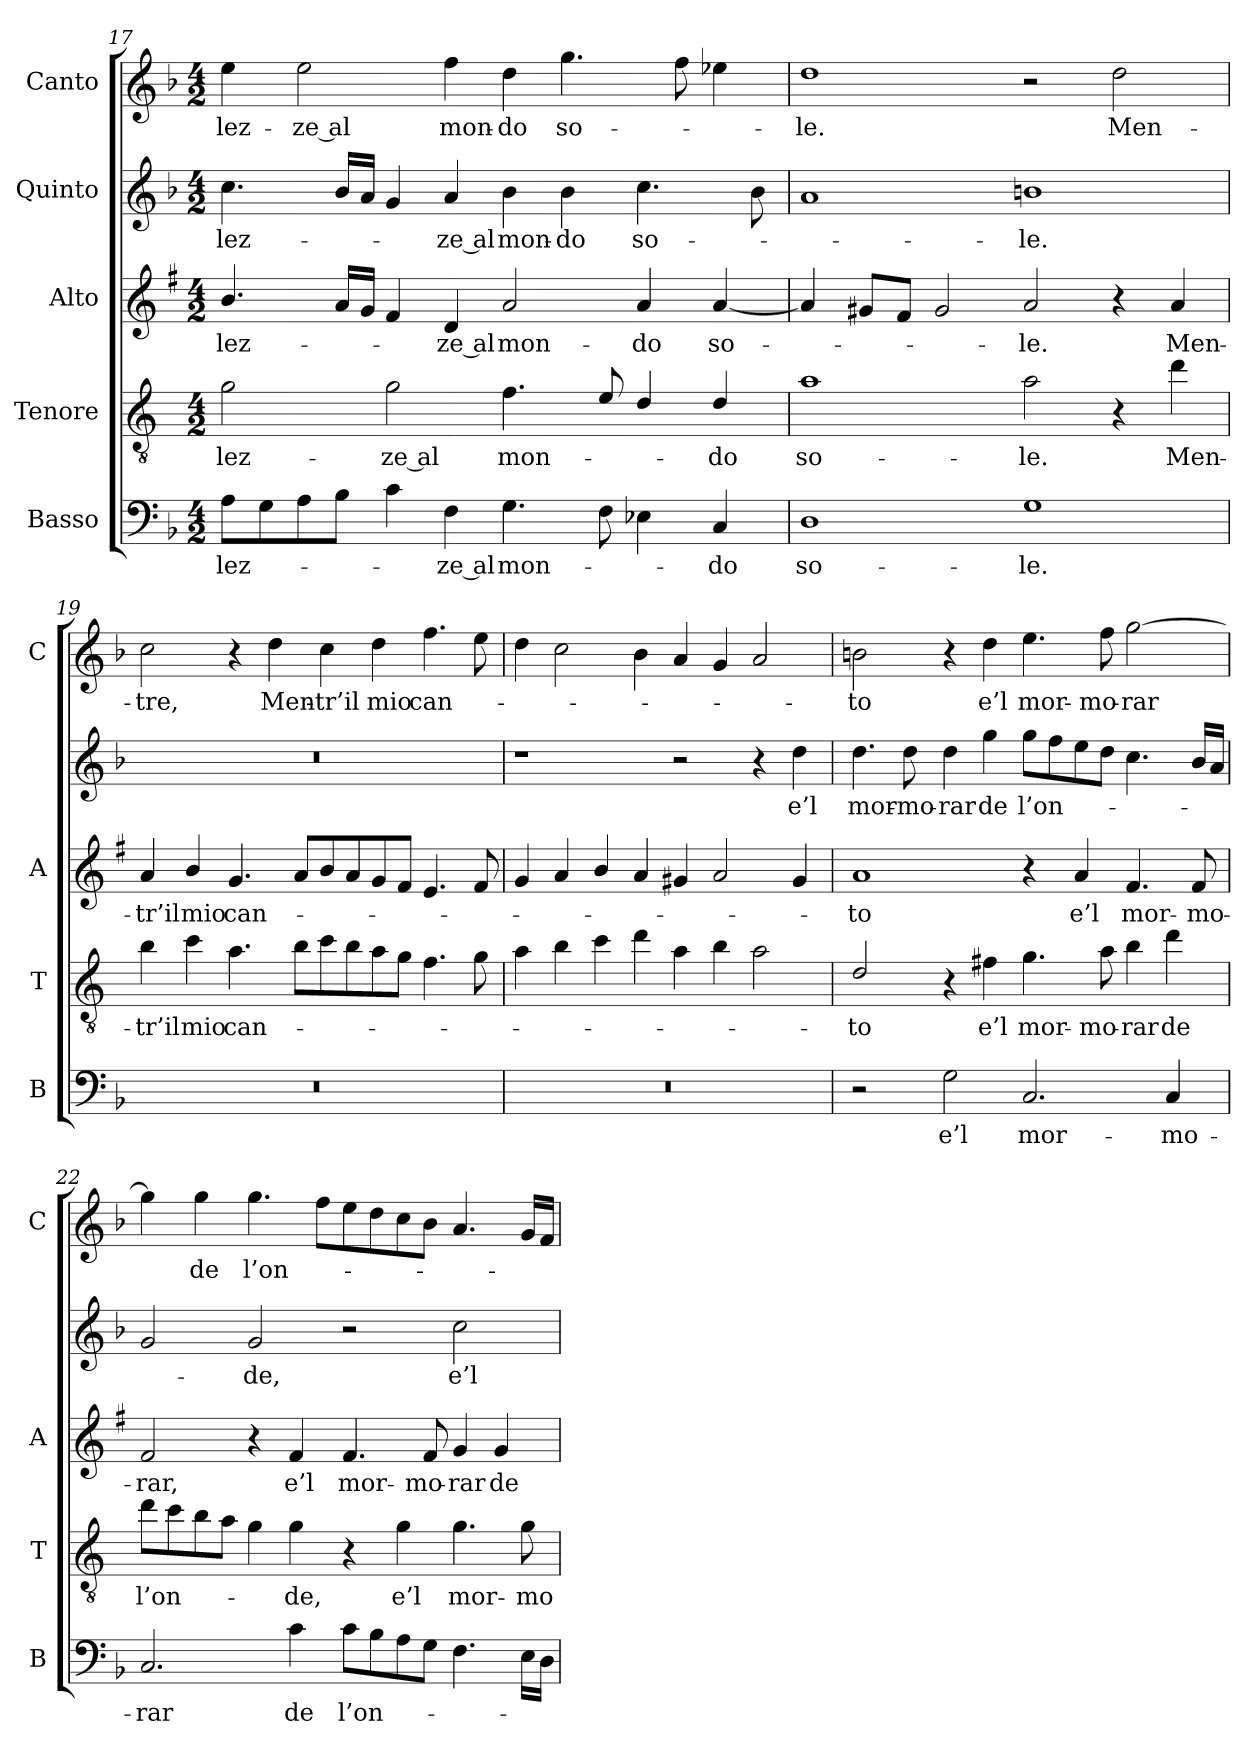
**kern	**text	**kern	**text	**kern	**text	**kern	**text	**kern	**text
*part5	*part5	*part4	*part4	*part3	*part3	*part2	*part2	*part1	*part1
*staff5	*staff5	*staff4	*staff4	*staff3	*staff3	*staff2	*staff2	*staff1	*staff1
*I"Basso	*	*I"Tenore	*	*I"Alto	*	*I"Quinto	*	*I"Canto	*
*I'B	*	*I'T	*	*I'A	*	*	*	*I'C	*
*clefF4	*	*clefGv2	*	*clefG2	*	*clefG2	*	*clefG2	*
*	*	*ITrd4c7	*	*ITrd1c2	*	*	*	*	*
*k[b-]	*	*k[b-]	*	*k[b-]	*	*k[b-]	*	*k[b-]	*
*F:	*	*F:	*	*F:	*	*F:	*	*F:	*
*M4/2	*	*M4/2	*	*M4/2	*	*M4/2	*	*M4/2	*
=17	=17	=17	=17	=17	=17	=17	=17	=17	=17
!	!LO:LY:b	!	!LO:LY:b	!	!LO:LY:b	!	!LO:LY:b	!	!LO:LY:b
8A\L	-lez-	2c\	-lez-	4.a/	-lez-	4.cc\	-lez-	4ee\	-lez-
8G\	.	.	.	.	.	.	.	.	.
!	!	!	!	!	!	!	!	!	!LO:LY:b
8A\	.	.	.	.	.	.	.	2ee\	-ze al
8B-\J	.	.	.	16g/LL	.	16b-/LL	.	.	.
.	.	.	.	16f/JJ	.	16a/JJ	.	.	.
!	!	!	!LO:LY:b	!	!	!	!	!	!
4c\	.	2c\	-ze al	4e/	.	4g/	.	.	.
!	!LO:LY:b	!	!	!	!LO:LY:b	!	!LO:LY:b	!	!LO:LY:b
4F\	-ze al	.	.	4c/	-ze al	4a/	-ze al	4ff\	mon-
!	!LO:LY:b	!	!LO:LY:b	!	!LO:LY:b	!	!LO:LY:b	!	!LO:LY:b
4.G\	mon-	4.B-\	mon-	2g/	mon-	4b-\	mon-	4dd\	-do
!	!	!	!	!	!	!	!LO:LY:b	!	!LO:LY:b
.	.	.	.	.	.	4b-\	-do	4.gg\	so-
8F\	.	8A/	.	.	.	.	.	.	.
!	!	!	!	!	!LO:LY:b	!	!LO:LY:b	!	!
4E-X\	.	4G/	.	4g/	-do	4.cc\	so-	.	.
.	.	.	.	.	.	.	.	8ff\	.
!	!LO:LY:b	!	!LO:LY:b	!	!LO:LY:b	!	!	!	!
4C/	-do	4G/	-do	[4g/	so-	.	.	4ee-X\	.
.	.	.	.	.	.	8b-\	.	.	.
!!LO:LB:g=z
=18	=18	=18	=18	=18	=18	=18	=18	=18	=18
!	!LO:LY:b	!	!LO:LY:b	!	!	!	!	!	!LO:LY:b
1D	so-	1d	so-	4g/]	.	1a	.	1dd	-le.
.	.	.	.	8f#X/L	.	.	.	.	.
.	.	.	.	8e/J	.	.	.	.	.
.	.	.	.	2f#/	.	.	.	.	.
!	!LO:LY:b	!	!LO:LY:b	!	!LO:LY:b	!	!LO:LY:b	!	!
1G	-le.	2d\	-le.	2g/	-le.	1bn	-le.	2r	.
!	!	!	!	!	!	!	!	!	!LO:LY:b
.	.	4r	.	4r	.	.	.	2dd\	Men-
!	!	!	!LO:LY:b	!	!LO:LY:b	!	!	!	!
.	.	4g\	Men-	4g/	Men-	.	.	.	.
=19	=19	=19	=19	=19	=19	=19	=19	=19	=19
!	!	!	!LO:LY:b	!	!LO:LY:b	!	!	!	!LO:LY:b
0r	.	4e\	-tr’il	4g/	-tr’il	0r	.	2cc\	-tre,
!	!	!	!LO:LY:b	!	!LO:LY:b	!	!	!	!
.	.	4f\	mio	4a/	mio	.	.	.	.
!	!	!	!LO:LY:b	!	!LO:LY:b	!	!	!	!
.	.	4.d\	can-	4.f/	can-	.	.	4r	.
!	!	!	!	!	!	!	!	!	!LO:LY:b
.	.	.	.	.	.	.	.	4dd\	Men-
.	.	8e\L	.	8g/L	.	.	.	.	.
!	!	!	!	!	!	!	!	!	!LO:LY:b
.	.	8f\	.	8a/	.	.	.	4cc\	-tr’il
.	.	8e\	.	8g/	.	.	.	.	.
!	!	!	!	!	!	!	!	!	!LO:LY:b
.	.	8d\	.	8f/	.	.	.	4dd\	mio
.	.	8c\J	.	8e/J	.	.	.	.	.
!	!	!	!	!	!	!	!	!	!LO:LY:b
.	.	4.B-\	.	4.d/	.	.	.	4.ff\	can-
.	.	8c\	.	8e/	.	.	.	8ee\	.
=20	=20	=20	=20	=20	=20	=20	=20	=20	=20
0r	.	4d\	.	4f/	.	1r	.	4dd\	.
.	.	4e\	.	4g/	.	.	.	2cc\	.
.	.	4f\	.	4a/	.	.	.	.	.
.	.	4g\	.	4g/	.	.	.	4b-\	.
.	.	4d\	.	4f#X/	.	2r	.	4a/	.
.	.	4e\	.	2g/	.	.	.	4g/	.
.	.	2d\	.	.	.	4r	.	2a/	.
!	!	!	!	!	!	!	!LO:LY:b	!	!
.	.	.	.	4f#/	.	4dd\	e’l	.	.
!!LO:LB:g=z
=21	=21	=21	=21	=21	=21	=21	=21	=21	=21
!	!	!	!LO:LY:b	!	!LO:LY:b	!	!LO:LY:b	!	!LO:LY:b
2r	.	2G/	-to	1g	-to	4.dd\	mor-	2bn\	-to
!	!	!	!	!	!	!	!LO:LY:b	!	!
.	.	.	.	.	.	8dd\	-mo-	.	.
!	!LO:LY:b	!	!	!	!	!	!LO:LY:b	!	!
2G\	e’l	4r	.	.	.	4dd\	-rar	4r	.
!	!	!	!LO:LY:b	!	!	!	!LO:LY:b	!	!LO:LY:b
.	.	4Bn\	e’l	.	.	4gg\	de	4dd\	e’l
!	!LO:LY:b	!	!LO:LY:b	!	!	!	!LO:LY:b	!	!LO:LY:b
2.C/	mor-	4.c\	mor-	4r	.	8gg\L	l’on-	4.ee\	mor-
.	.	.	.	.	.	8ff\	.	.	.
!	!	!	!	!	!LO:LY:b	!	!	!	!
.	.	.	.	4g/	e’l	8ee\	.	.	.
!	!	!	!LO:LY:b	!	!	!	!	!	!LO:LY:b
.	.	8d\	-mo-	.	.	8dd\J	.	8ff\	-mo-
!	!	!	!LO:LY:b	!	!LO:LY:b	!	!	!	!LO:LY:b
.	.	4e\	-rar	4.e/	mor-	4.cc\	.	[2gg\	-rar
!	!LO:LY:b	!	!LO:LY:b	!	!	!	!	!	!
4C/	-mo-	4g\	de	.	.	.	.	.	.
!	!	!	!	!	!LO:LY:b	!	!	!	!
.	.	.	.	8e/	-mo-	16b-/LL	.	.	.
.	.	.	.	.	.	16a/JJ	.	.	.
=22	=22	=22	=22	=22	=22	=22	=22	=22	=22
!	!LO:LY:b	!	!LO:LY:b	!	!LO:LY:b	!	!	!	!
2.C/	-rar	8g\L	l’on-	2e/	-rar,	2g/	.	4gg\]	.
.	.	8f\	.	.	.	.	.	.	.
!	!	!	!	!	!	!	!	!	!LO:LY:b
.	.	8e\	.	.	.	.	.	4gg\	de
.	.	8d\J	.	.	.	.	.	.	.
!	!	!	!	!	!	!	!LO:LY:b	!	!LO:LY:b
.	.	4c\	.	4r	.	2g/	-de,	4.gg\	l’on-
!	!LO:LY:b	!	!LO:LY:b	!	!LO:LY:b	!	!	!	!
4c\	de	4c\	-de,	4e/	e’l	.	.	.	.
.	.	.	.	.	.	.	.	8ff\L	.
!	!LO:LY:b	!	!	!	!LO:LY:b	!	!	!	!
8c\L	l’on-	4r	.	4.e/	mor-	2r	.	8ee\	.
8B-\	.	.	.	.	.	.	.	8dd\	.
!	!	!	!LO:LY:b	!	!	!	!	!	!
8A\	.	4c\	e’l	.	.	.	.	8cc\	.
!	!	!	!	!	!LO:LY:b	!	!	!	!
8G\J	.	.	.	8e/	-mo-	.	.	8b-\J	.
!	!	!	!LO:LY:b	!	!LO:LY:b	!	!LO:LY:b	!	!
4.F\	.	4.c\	mor-	4f/	-rar	2cc\	e’l	4.a/	.
!	!	!	!	!	!LO:LY:b	!	!	!	!
.	.	.	.	4f/	de	.	.	.	.
!	!	!	!LO:LY:b	!	!	!	!	!	!
16E\LL	.	8c\	-mo-	.	.	.	.	16g/LL	.
16D\JJ	.	.	.	.	.	.	.	16f/JJ	.
=	=	=	=	=	=	=	=	=	=
*-	*-	*-	*-	*-	*-	*-	*-	*-	*-
